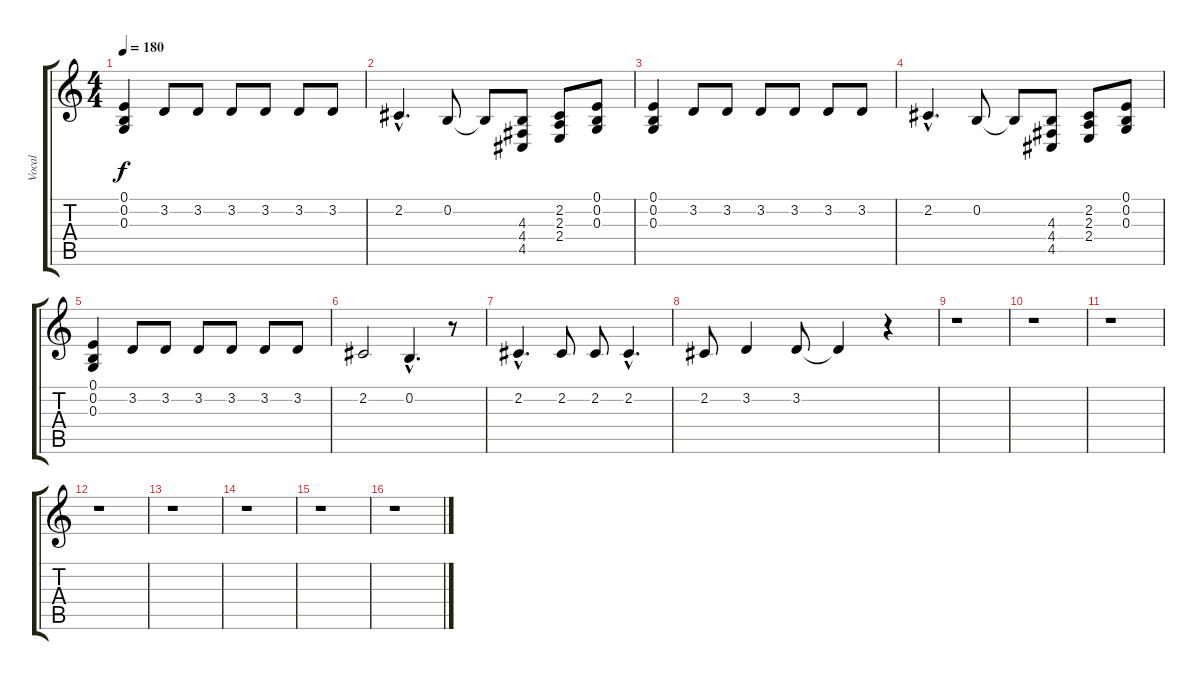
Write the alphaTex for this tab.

\track ("Vocal" "Vocal") {instrument honkytonkpiano}
\staff {score tabs}
\tuning (E4 B3 G3 D3 A2 E2) {hide}
\ts (4 4)
\tempo 180
\clef g2
\ks c
(0.1 0.2 0.3).4{dy f} 3.2.8 3.2.8 3.2.8 3.2.8 3.2.8 3.2.8 |
2.2{hac}.4{d} 0.2.8 0.2{t}.8 (4.3 4.4 4.5).8 (2.2 2.3 2.4).8 (0.1 0.2 0.3).8 |
(0.1 0.2 0.3).4 3.2.8 3.2.8 3.2.8 3.2.8 3.2.8 3.2.8 |
2.2{hac}.4{d} 0.2.8 0.2{t}.8 (4.3 4.4 4.5).8 (2.2 2.3 2.4).8 (0.1 0.2 0.3).8 |
(0.1 0.2 0.3).4 3.2.8 3.2.8 3.2.8 3.2.8 3.2.8 3.2.8 |
2.2.2 0.2{hac}.4{d} r.8 |
2.2{hac}.4{d} 2.2.8 2.2.8 2.2{hac}.4{d} |
2.2.8 3.2.4 3.2.8 3.2{t}.4 r.4 |
r.1 |
r.1 |
r.1 |
r.1 |
r.1 |
r.1 |
r.1 |
r.1
